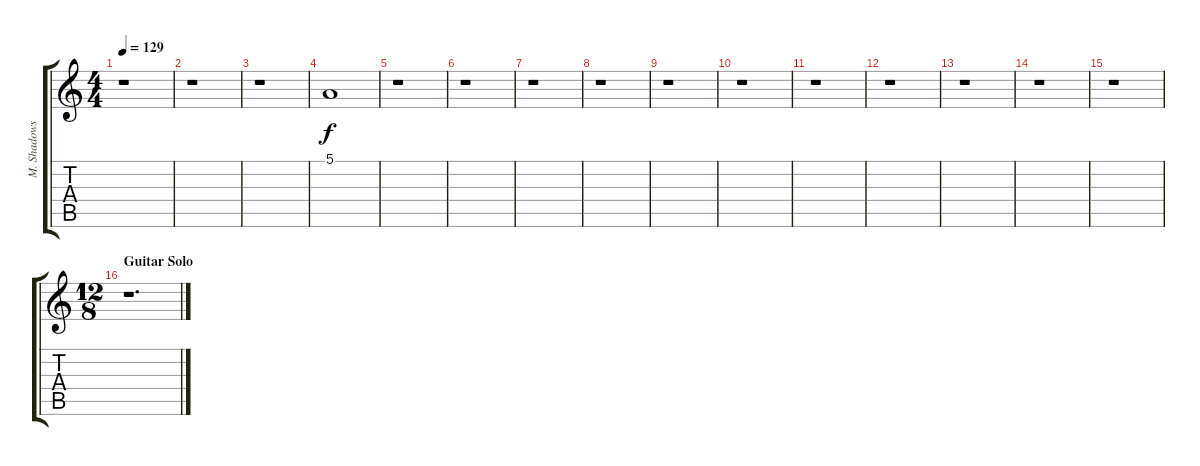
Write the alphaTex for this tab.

\track ("M. Shadows (Extra Voice)" "M. Shadows") {instrument clarinet}
\staff {score tabs}
\tuning (E4 B3 G3 D3 A2 D2) {hide}
\ts (4 4)
\tempo 129
\clef g2
\ks c
r.1{dy f} |
r.1 |
r.1 |
5.1.1 |
r.1 |
r.1 |
r.1 |
r.1 |
r.1 |
r.1 |
r.1 |
r.1 |
r.1 |
r.1 |
r.1 |
\ts (12 8)
\section ("" "Guitar Solo")
r.1{d}
